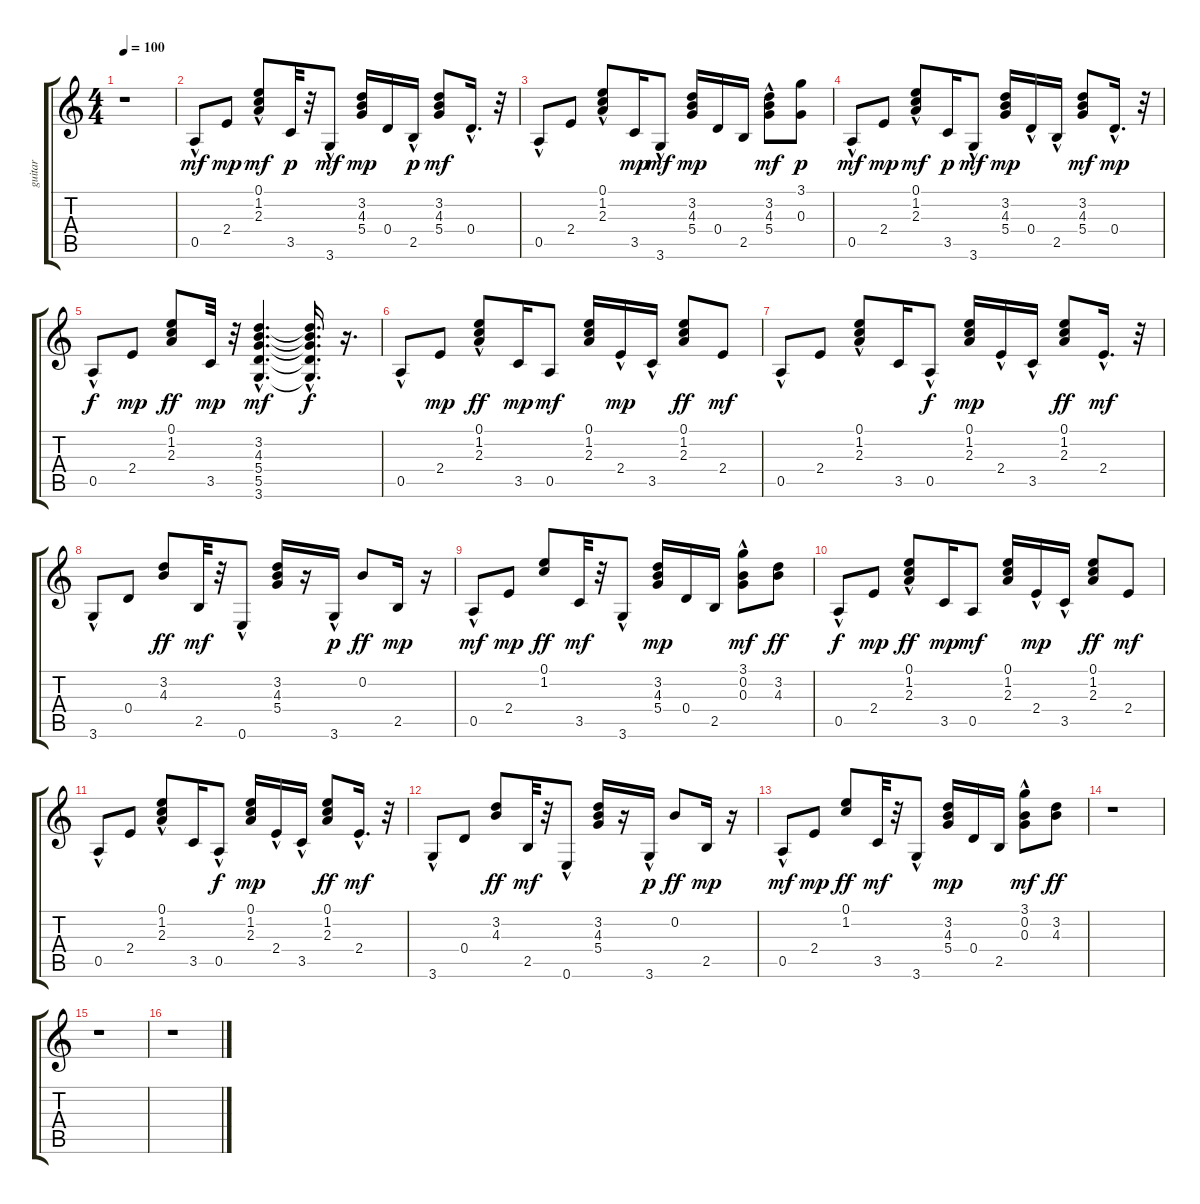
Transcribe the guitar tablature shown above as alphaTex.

\track ("guitar" "guitar") {instrument acousticguitarsteel}
\staff {score tabs}
\tuning (E4 B3 G3 D3 A2 E2) {hide}
\ts (4 4)
\tempo 100
\clef g2
\ks c
r.1{dy mf instrument acousticguitarsteel} |
0.5{hac}.8{balance 8 instrument acousticguitarsteel} 2.4.8{dy mp} (0.1{hac} 1.2{hac} 2.3{hac}).8{dy mf} 3.5.32{dy p} r.32 3.6{hac}.8{dy mf} (3.2 4.3 5.4).16{dy mp} 0.4.16 2.5{hac}.16{dy p} (3.2 4.3 5.4).8{dy mf} 0.4{hac}.16{d} r.32 |
0.5{hac}.8 2.4.8 (0.1{hac} 1.2{hac} 2.3{hac}).8 3.5.16{dy mp} 3.6{hac}.8{dy mf} (3.2 4.3 5.4).16{dy mp} 0.4.16 2.5.16 (3.2 4.3 5.4{hac}).8{dy mf} (3.1 0.3).8{dy p} |
0.5{hac}.8{dy mf} 2.4.8{dy mp} (0.1{hac} 1.2{hac} 2.3{hac}).8{dy mf} 3.5.16{dy p} 3.6{hac}.8{dy mf} (3.2 4.3 5.4).16{dy mp} 0.4{hac}.16 2.5{hac}.16 (3.2 4.3 5.4).8{dy mf} 0.4{hac}.16{d dy mp} r.32 |
0.5{hac}.8{dy f} 2.4.8{dy mp} (0.1 1.2 2.3).8{dy ff} 3.5.32{dy mp} r.32 (3.2{hac} 4.3{hac} 5.4{hac} 5.5{hac} 3.6{hac}).4{d dy mf} (3.2{t} 4.3{t} 5.4{t} 5.5{hac t} 3.6{hac t}).16{d dy f} r.16{d} |
0.5{hac}.8 2.4.8{dy mp} (0.1{hac} 1.2{hac} 2.3{hac}).8{dy ff} 3.5.16{dy mp} 0.5.8{dy mf} (0.1 1.2 2.3).16 2.4{hac}.16{dy mp} 3.5{hac}.16 (0.1 1.2 2.3).8{dy ff} 2.4.8{dy mf} |
0.5{hac}.8 2.4.8 (0.1{hac} 1.2{hac} 2.3{hac}).8 3.5.16 0.5{hac}.8{dy f} (0.1 1.2 2.3).16{dy mp} 2.4{hac}.16 3.5{hac}.16 (0.1 1.2 2.3).8{dy ff} 2.4{hac}.16{d dy mf} r.32 |
3.6{hac}.8 0.4.8 (3.2 4.3).8{dy ff} 2.5.32{dy mf} r.32 0.6{hac}.8 (3.2 4.3 5.4).16 r.16 3.6{hac}.16{dy p} 0.2.8{dy ff} 2.5.16{dy mp} r.16 |
0.5{hac}.8{dy mf} 2.4.8{dy mp} (0.1 1.2).8{dy ff} 3.5.32{dy mf} r.32 3.6{hac}.8 (3.2 4.3 5.4).16{dy mp} 0.4.16 2.5.16 (3.1{hac} 0.2{hac} 0.3).8{dy mf} (3.2 4.3).8{dy ff} |
0.5{hac}.8{dy f} 2.4.8{dy mp} (0.1{hac} 1.2{hac} 2.3{hac}).8{dy ff} 3.5.16{dy mp} 0.5.8{dy mf} (0.1 1.2 2.3).16 2.4{hac}.16{dy mp} 3.5{hac}.16 (0.1 1.2 2.3).8{dy ff} 2.4.8{dy mf} |
0.5{hac}.8 2.4.8 (0.1{hac} 1.2{hac} 2.3{hac}).8 3.5.16 0.5{hac}.8{dy f} (0.1 1.2 2.3).16{dy mp} 2.4{hac}.16 3.5{hac}.16 (0.1 1.2 2.3).8{dy ff} 2.4{hac}.16{d dy mf} r.32 |
3.6{hac}.8 0.4.8 (3.2 4.3).8{dy ff} 2.5.32{dy mf} r.32 0.6{hac}.8 (3.2 4.3 5.4).16 r.16 3.6{hac}.16{dy p} 0.2.8{dy ff} 2.5.16{dy mp} r.16 |
0.5{hac}.8{dy mf} 2.4.8{dy mp} (0.1 1.2).8{dy ff} 3.5.32{dy mf} r.32 3.6{hac}.8 (3.2 4.3 5.4).16{dy mp} 0.4.16 2.5.16 (3.1{hac} 0.2{hac} 0.3).8{dy mf} (3.2 4.3).8{dy ff} |
r.1 |
r.1 |
r.1
